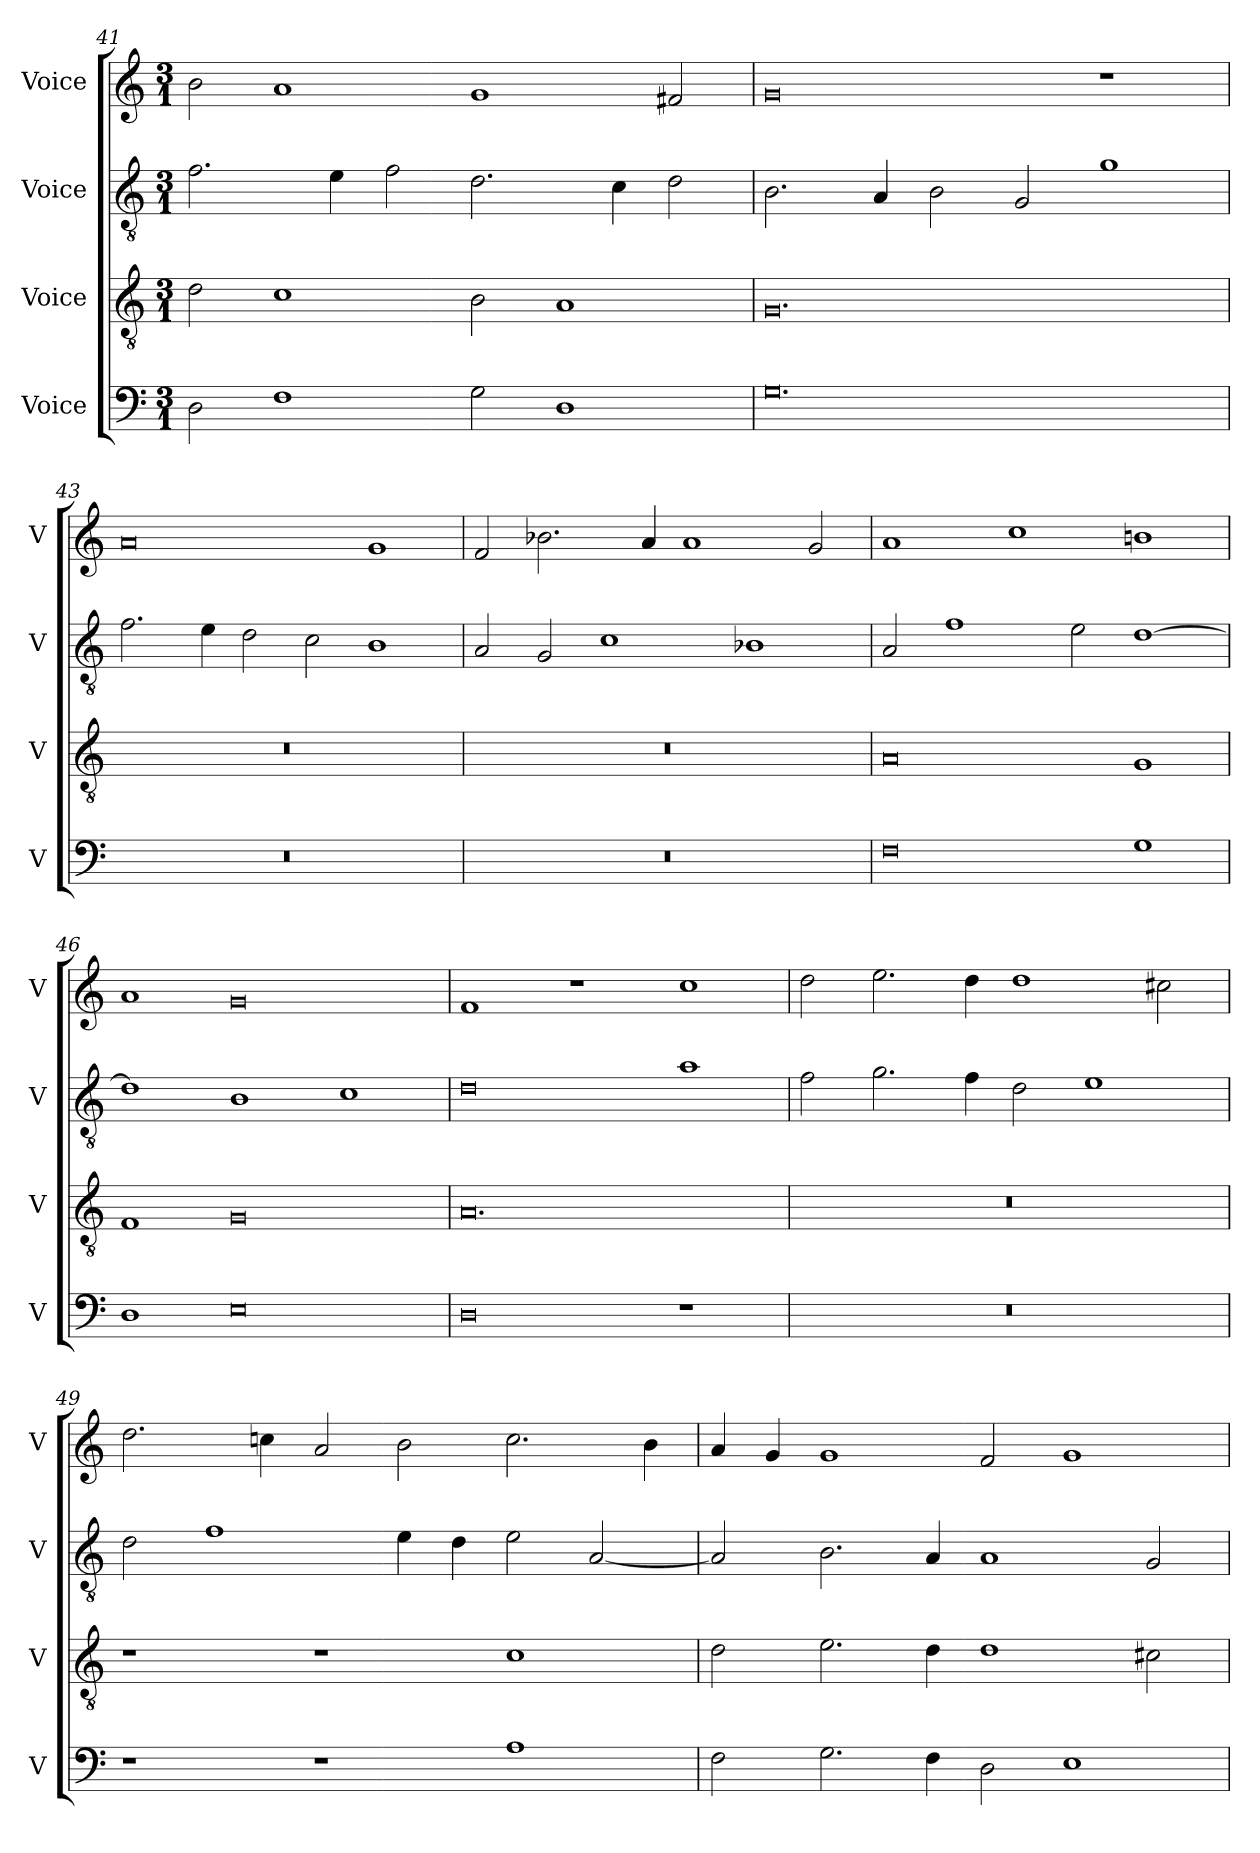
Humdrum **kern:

**kern	**kern	**kern	**kern
*part4	*part3	*part2	*part1
*staff4	*staff3	*staff2	*staff1
*I"Voice	*I"Voice	*I"Voice	*I"Voice
*I'V	*I'V	*I'V	*I'V
*clefF4	*clefGv2	*clefGv2	*clefG2
*k[]	*k[]	*k[]	*k[]
*M3/1	*M3/1	*M3/1	*M3/1
=41	=41	=41	=41
2D\	2d\	2.f\	2b\
1F	1c	.	1a
.	.	4e\	.
.	.	2f\	.
2G\	2B\	2.d\	1g
1D	1A	.	.
.	.	4c\	.
.	.	2d\	2f#X/
!!LO:LB:g=z
=42	=42	=42	=42
0.G	0.G	2.B\	0g
.	.	4A/	.
.	.	2B\	.
.	.	2G/	.
.	.	1g	1r
=43	=43	=43	=43
0.r	0.r	2.f\	0a
.	.	4e\	.
.	.	2d\	.
.	.	2c\	.
.	.	1B	1g
=44	=44	=44	=44
0.r	0.r	2A/	2f/
.	.	2G/	2.b-X\
.	.	1c	.
.	.	.	4a/
.	.	.	1a
.	.	1B-X	.
.	.	.	2g/
!!LO:LB:g=z
=45	=45	=45	=45
0F	0A	2A/	1a
.	.	1f	.
.	.	.	1cc
.	.	2e\	.
1G	1G	[1d	1bn
=46	=46	=46	=46
1D	1F	1d]	1a
0E	0G	1B	0g
.	.	1c	.
=47	=47	=47	=47
0D	0.A	0d	1f
.	.	.	1r
1r	.	1a	1cc
!!LO:PB:g=z
=48	=48	=48	=48
0.r	0.r	2f\	2dd\
.	.	2.g\	2.ee\
.	.	4f\	4dd\
.	.	2d\	1dd
.	.	1e	.
.	.	.	2cc#X\
=49	=49	=49	=49
1r	1r	2d\	2.dd\
.	.	1f	.
.	.	.	4ccn\
1r	1r	.	2a/
.	.	4e\	2b\
.	.	4d\	.
1A	1c	2e\	2.cc\
.	.	[2A/	.
.	.	.	4b\
!!LO:LB:g=z
=50	=50	=50	=50
2F\	2d\	2A/]	4a/
.	.	.	4g/
2.G\	2.e\	2.B\	1g
4F\	4d\	4A/	.
2D\	1d	1A	2f/
1E	.	.	1g
.	2c#X\	2G/	.
=	=	=	=
*-	*-	*-	*-
